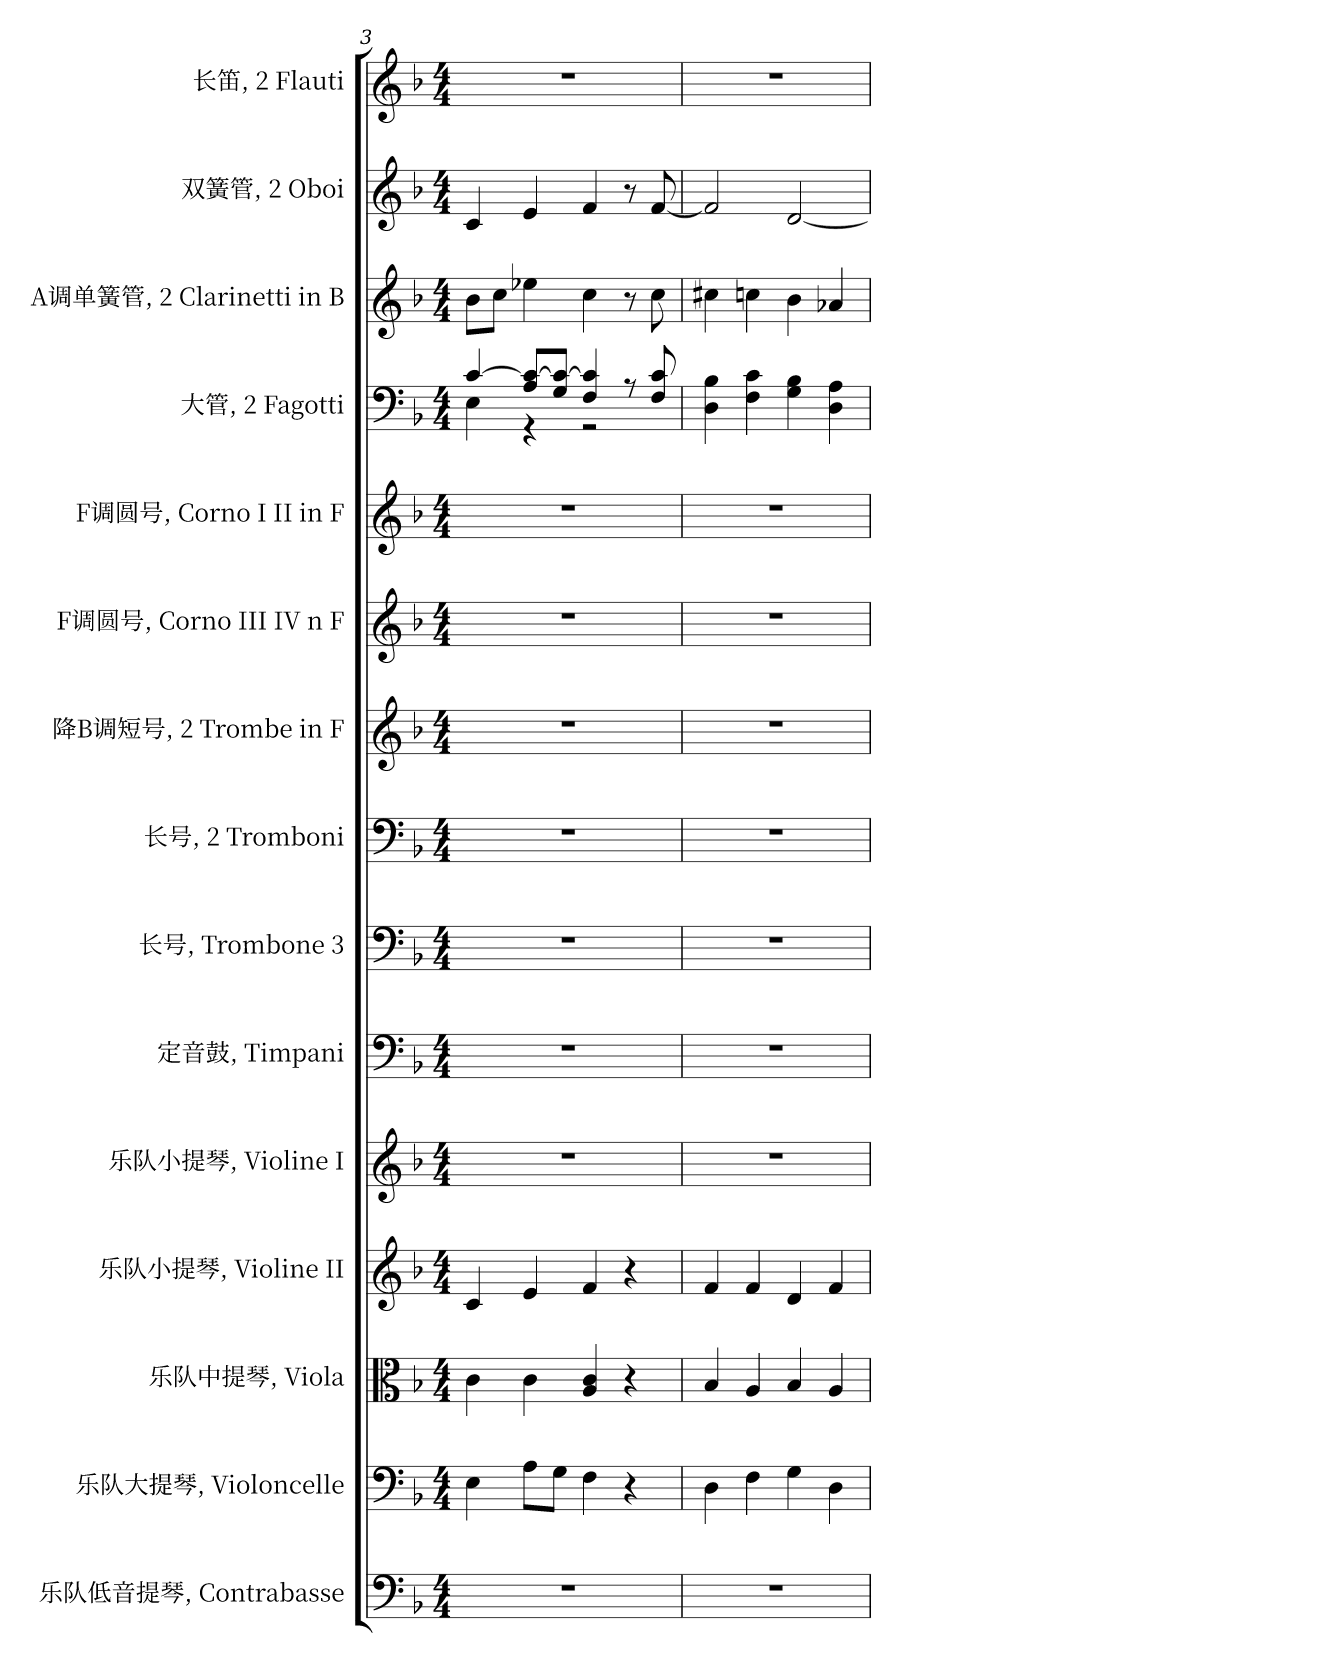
**kern	**kern	**kern	**kern	**kern	**kern	**kern	**kern	**kern	**kern	**kern	**kern	**kern	**kern	**kern
*part15	*part14	*part13	*part12	*part11	*part10	*part9	*part8	*part7	*part6	*part5	*part4	*part3	*part2	*part1
*staff15	*staff14	*staff13	*staff12	*staff11	*staff10	*staff9	*staff8	*staff7	*staff6	*staff5	*staff4	*staff3	*staff2	*staff1
*I"乐队低音提琴, Contrabasse	*I"乐队大提琴, Violoncelle	*I"乐队中提琴, Viola	*I"乐队小提琴, Violine II	*I"乐队小提琴, Violine I	*I"定音鼓, Timpani	*I"长号, Trombone 3	*I"长号, 2 Tromboni	*I"降B调短号, 2 Trombe in F	*I"F调圆号, Corno III IV n F	*I"F调圆号, Corno I II in F	*I"大管, 2 Fagotti	*I"A调单簧管, 2 Clarinetti in B	*I"双簧管, 2 Oboi	*I"长笛, 2 Flauti
*I'Cbs.	*	*	*	*	*I'Timp.	*I'Tbn.	*I'Tbn.	*	*	*	*	*I'A Cl.	*I'Ob.	*I'Fl.
*clefF4	*clefF4	*clefC3	*clefG2	*clefG2	*clefF4	*clefF4	*clefF4	*clefG2	*clefG2	*clefG2	*clefF4	*clefG2	*clefG2	*clefG2
*ITrd7c12	*	*	*	*	*	*	*	*ITrd1c2	*ITrd4c7	*ITrd4c7	*	*ITrd1c2	*	*
*k[b-]	*k[b-]	*k[b-]	*k[b-]	*k[b-]	*k[b-]	*k[b-]	*k[b-]	*k[b-e-a-]	*k[b-e-]	*k[b-e-]	*k[b-]	*k[b-e-a-]	*k[b-]	*k[b-]
*M4/4	*M4/4	*M4/4	*M4/4	*M4/4	*M4/4	*M4/4	*M4/4	*M4/4	*M4/4	*M4/4	*M4/4	*M4/4	*M4/4	*M4/4
=3	=3	=3	=3	=3	=3	=3	=3	=3	=3	=3	=3	=3	=3	=3
*	*	*	*	*	*	*	*	*	*	*	*^	*	*	*
1r	4E\	4c\	4c/	1r	1r	1r	1r	1r	1r	1r	[4c/	4E\	8a-\L	4c/	1r
.	.	.	.	.	.	.	.	.	.	.	.	.	8b-\J	.	.
.	8A\L	4c\	4e/	.	.	.	.	.	.	.	8A/ 8c/_L	4r	4dd-X\	4e/	.
.	8G\J	.	.	.	.	.	.	.	.	.	8G/ 8c/_J	.	.	.	.
.	4F\	4A/ 4c/	4f/	.	.	.	.	.	.	.	4F/ 4c/]	2r	4b-\	4f/	.
.	4r	4r	4r	.	.	.	.	.	.	.	8r	.	8r	8r	.
.	.	.	.	.	.	.	.	.	.	.	8F/ 8c/	.	8b-\	[8f/	.
*	*	*	*	*	*	*	*	*	*	*	*v	*v	*	*	*
=4	=4	=4	=4	=4	=4	=4	=4	=4	=4	=4	=4	=4	=4	=4
*	*	*	*	*	*	*	*	*	*	*	*	*	*	*MM51
1r	4D\	4B-/	4f/	1r	1r	1r	1r	1r	1r	1r	4D\ 4B-\	4bn\	2f/]	1r
.	4F\	4A/	4f/	.	.	.	.	.	.	.	4F\ 4c\	4b-X\	.	.
.	4G\	4B-/	4d/	.	.	.	.	.	.	.	4G\ 4B-\	4a-\	[2d/	.
.	4D\	4A/	4f/	.	.	.	.	.	.	.	4D\ 4A\	4g-X/	.	.
=	=	=	=	=	=	=	=	=	=	=	=	=	=	=
*-	*-	*-	*-	*-	*-	*-	*-	*-	*-	*-	*-	*-	*-	*-
